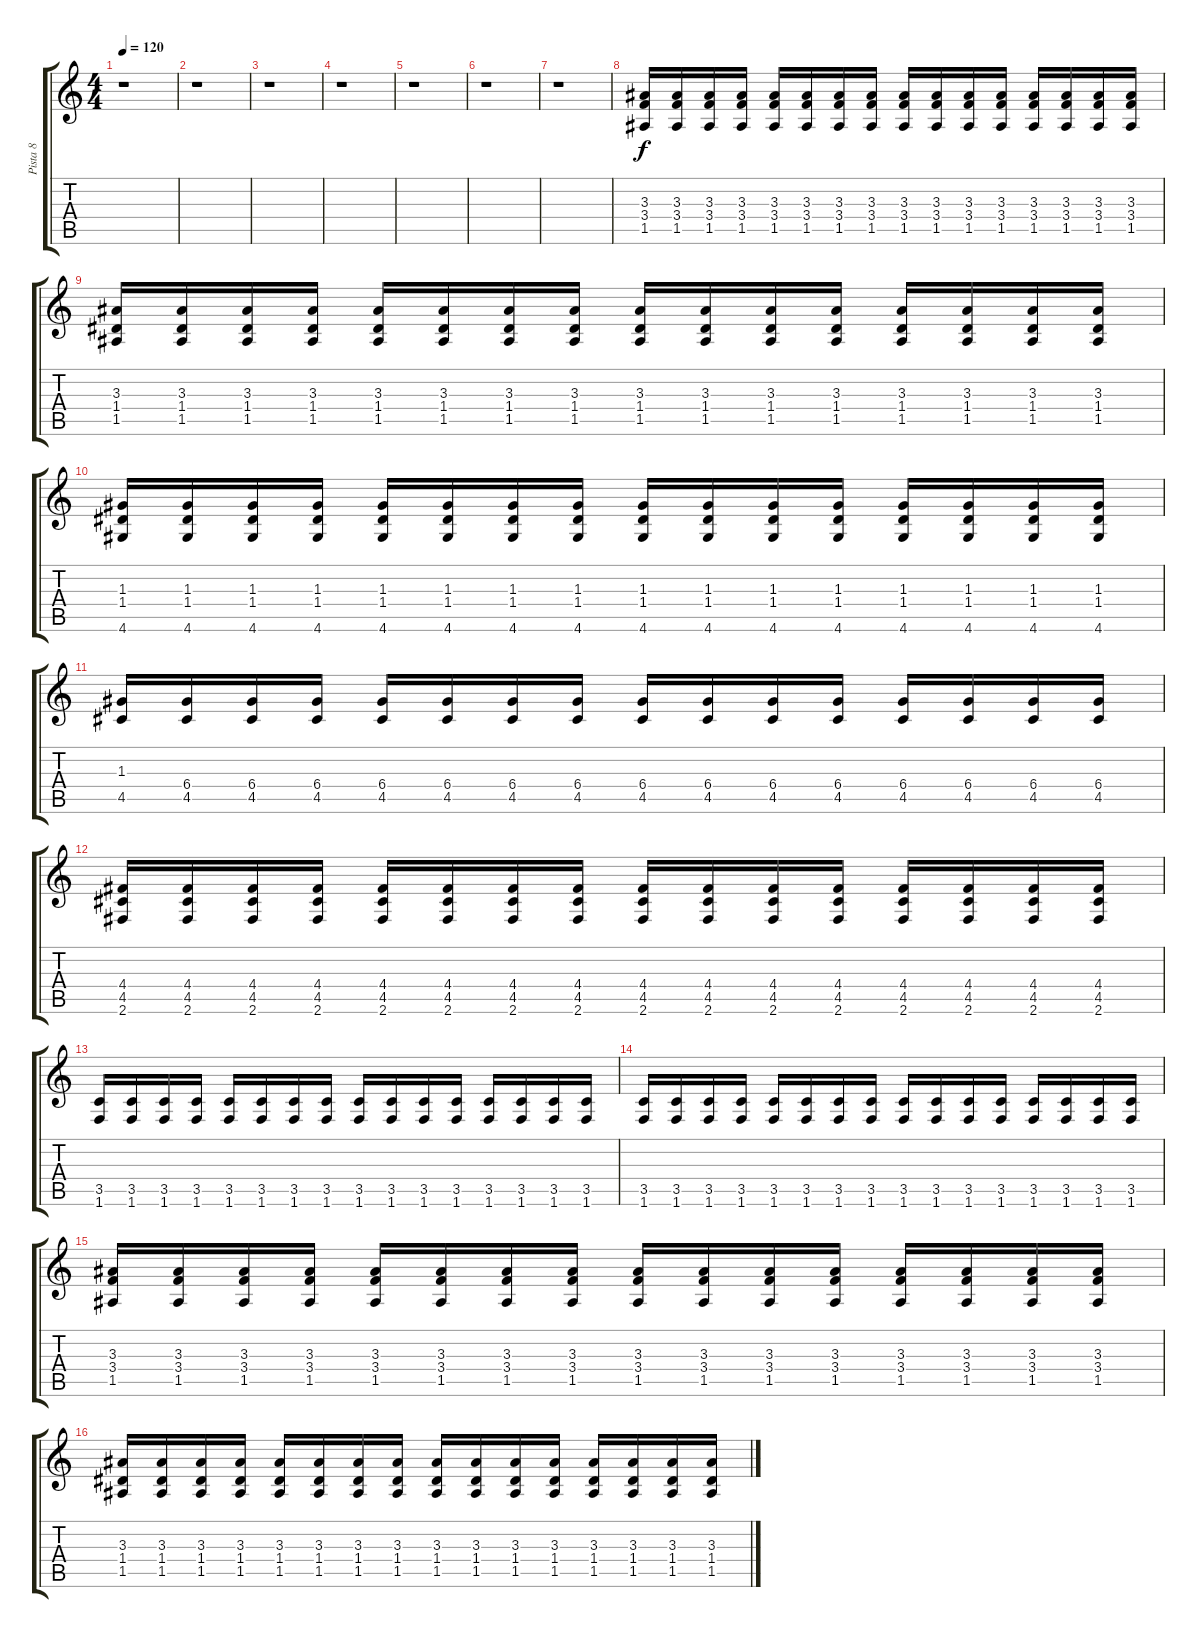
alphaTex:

\track ("Pista 8" "Pista 8") {instrument overdrivenguitar}
\staff {score tabs}
\tuning (E4 B3 G3 D3 A2 E2) {hide}
\ts (4 4)
\section ("" "")
\tempo 120
\clef g2
\ks c
r.1{dy f instrument overdrivenguitar} |
r.1 |
r.1 |
r.1 |
r.1 |
r.1 |
r.1 |
(3.3 3.4 1.5).16 (3.3 3.4 1.5).16 (3.3 3.4 1.5).16 (3.3 3.4 1.5).16 (3.3 3.4 1.5).16 (3.3 3.4 1.5).16 (3.3 3.4 1.5).16 (3.3 3.4 1.5).16 (3.3 3.4 1.5).16 (3.3 3.4 1.5).16 (3.3 3.4 1.5).16 (3.3 3.4 1.5).16 (3.3 3.4 1.5).16 (3.3 3.4 1.5).16 (3.3 3.4 1.5).16 (3.3 3.4 1.5).16 |
(3.3 1.4 1.5).16 (3.3 1.4 1.5).16 (3.3 1.4 1.5).16 (3.3 1.4 1.5).16 (3.3 1.4 1.5).16 (3.3 1.4 1.5).16 (3.3 1.4 1.5).16 (3.3 1.4 1.5).16 (3.3 1.4 1.5).16 (3.3 1.4 1.5).16 (3.3 1.4 1.5).16 (3.3 1.4 1.5).16 (3.3 1.4 1.5).16 (3.3 1.4 1.5).16 (3.3 1.4 1.5).16 (3.3 1.4 1.5).16 |
(1.3 1.4 4.6).16 (1.3 1.4 4.6).16 (1.3 1.4 4.6).16 (1.3 1.4 4.6).16 (1.3 1.4 4.6).16 (1.3 1.4 4.6).16 (1.3 1.4 4.6).16 (1.3 1.4 4.6).16 (1.3 1.4 4.6).16 (1.3 1.4 4.6).16 (1.3 1.4 4.6).16 (1.3 1.4 4.6).16 (1.3 1.4 4.6).16 (1.3 1.4 4.6).16 (1.3 1.4 4.6).16 (1.3 1.4 4.6).16 |
(1.3 4.5).16 (6.4 4.5).16 (6.4 4.5).16 (6.4 4.5).16 (6.4 4.5).16 (6.4 4.5).16 (6.4 4.5).16 (6.4 4.5).16 (6.4 4.5).16 (6.4 4.5).16 (6.4 4.5).16 (6.4 4.5).16 (6.4 4.5).16 (6.4 4.5).16 (6.4 4.5).16 (6.4 4.5).16 |
(4.4 4.5 2.6).16 (4.4 4.5 2.6).16 (4.4 4.5 2.6).16 (4.4 4.5 2.6).16 (4.4 4.5 2.6).16 (4.4 4.5 2.6).16 (4.4 4.5 2.6).16 (4.4 4.5 2.6).16 (4.4 4.5 2.6).16 (4.4 4.5 2.6).16 (4.4 4.5 2.6).16 (4.4 4.5 2.6).16 (4.4 4.5 2.6).16 (4.4 4.5 2.6).16 (4.4 4.5 2.6).16 (4.4 4.5 2.6).16 |
(3.5 1.6).16 (3.5 1.6).16 (3.5 1.6).16 (3.5 1.6).16 (3.5 1.6).16 (3.5 1.6).16 (3.5 1.6).16 (3.5 1.6).16 (3.5 1.6).16 (3.5 1.6).16 (3.5 1.6).16 (3.5 1.6).16 (3.5 1.6).16 (3.5 1.6).16 (3.5 1.6).16 (3.5 1.6).16 |
(3.5 1.6).16 (3.5 1.6).16 (3.5 1.6).16 (3.5 1.6).16 (3.5 1.6).16 (3.5 1.6).16 (3.5 1.6).16 (3.5 1.6).16 (3.5 1.6).16 (3.5 1.6).16 (3.5 1.6).16 (3.5 1.6).16 (3.5 1.6).16 (3.5 1.6).16 (3.5 1.6).16 (3.5 1.6).16 |
(3.3 3.4 1.5).16 (3.3 3.4 1.5).16 (3.3 3.4 1.5).16 (3.3 3.4 1.5).16 (3.3 3.4 1.5).16 (3.3 3.4 1.5).16 (3.3 3.4 1.5).16 (3.3 3.4 1.5).16 (3.3 3.4 1.5).16 (3.3 3.4 1.5).16 (3.3 3.4 1.5).16 (3.3 3.4 1.5).16 (3.3 3.4 1.5).16 (3.3 3.4 1.5).16 (3.3 3.4 1.5).16 (3.3 3.4 1.5).16 |
(3.3 1.4 1.5).16 (3.3 1.4 1.5).16 (3.3 1.4 1.5).16 (3.3 1.4 1.5).16 (3.3 1.4 1.5).16 (3.3 1.4 1.5).16 (3.3 1.4 1.5).16 (3.3 1.4 1.5).16 (3.3 1.4 1.5).16 (3.3 1.4 1.5).16 (3.3 1.4 1.5).16 (3.3 1.4 1.5).16 (3.3 1.4 1.5).16 (3.3 1.4 1.5).16 (3.3 1.4 1.5).16 (3.3 1.4 1.5).16
